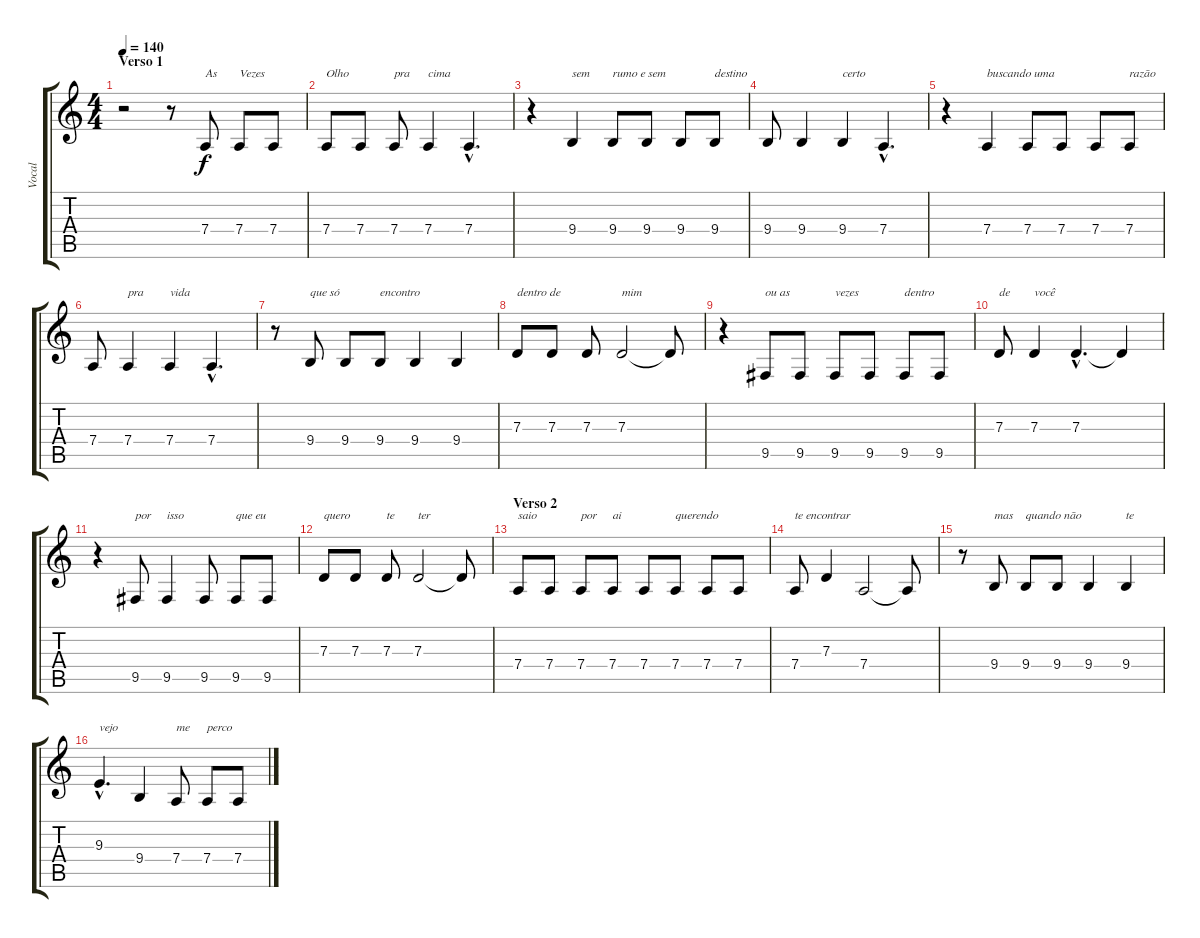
\track ("Vocal" "Vocal") {instrument violin}
\staff {score tabs}
\tuning (E4 B3 G3 D3 A2 E2) {hide}
\ts (4 4)
\section ("" "Verso 1")
\tempo 140
\clef g2
\ks c
r.2{dy f} r.8 7.4.8{txt "As"} 7.4.8{txt "Vezes"} 7.4.8 |
7.4.8{txt "Olho"} 7.4.8 7.4.8{txt "pra"} 7.4.4{txt "cima"} 7.4{hac}.4{d} |
r.4 9.4.4{txt "sem"} 9.4.8{txt "rumo e sem"} 9.4.8 9.4.8 9.4.8{txt "destino"} |
9.4.8 9.4.4 9.4.4{txt "certo"} 7.4{hac}.4{d} |
r.4 7.4.4{txt "buscando uma"} 7.4.8 7.4.8 7.4.8 7.4.8{txt "razão"} |
7.4.8 7.4.4{txt "pra"} 7.4.4{txt "vida"} 7.4{hac}.4{d} |
r.8 9.4.8{txt "que só "} 9.4.8 9.4.8{txt "encontro"} 9.4.4 9.4.4 |
7.3.8{txt "dentro de"} 7.3.8 7.3.8 7.3.2{txt "mim"} 7.3{t}.8 |
r.4 9.5.8{txt "ou as"} 9.5.8 9.5.8{txt "vezes"} 9.5.8 9.5.8{txt "dentro"} 9.5.8 |
7.3.8{txt "de"} 7.3.4{txt "você"} 7.3{hac}.4{d} 7.3{t}.4 |
r.4 9.5.8{txt "por"} 9.5.4{txt "isso"} 9.5.8 9.5.8{txt "que eu"} 9.5.8 |
7.3.8{txt "quero"} 7.3.8 7.3.8{txt "te"} 7.3.2{txt "ter"} 7.3{t}.8 |
\section ("" "Verso 2")
7.4.8{txt "saio"} 7.4.8 7.4.8{txt "por"} 7.4.8{txt "ai"} 7.4.8 7.4.8{txt "querendo"} 7.4.8 7.4.8 |
7.4.8{txt "te encontrar"} 7.3.4 7.4.2 7.4{t}.8 |
r.8 9.4.8{txt "mas "} 9.4.8{txt "quando não"} 9.4.8 9.4.4 9.4.4{txt "te"} |
9.3{hac}.4{d txt "vejo"} 9.4.4 7.4.8{txt "me"} 7.4.8{txt "perco"} 7.4.8
